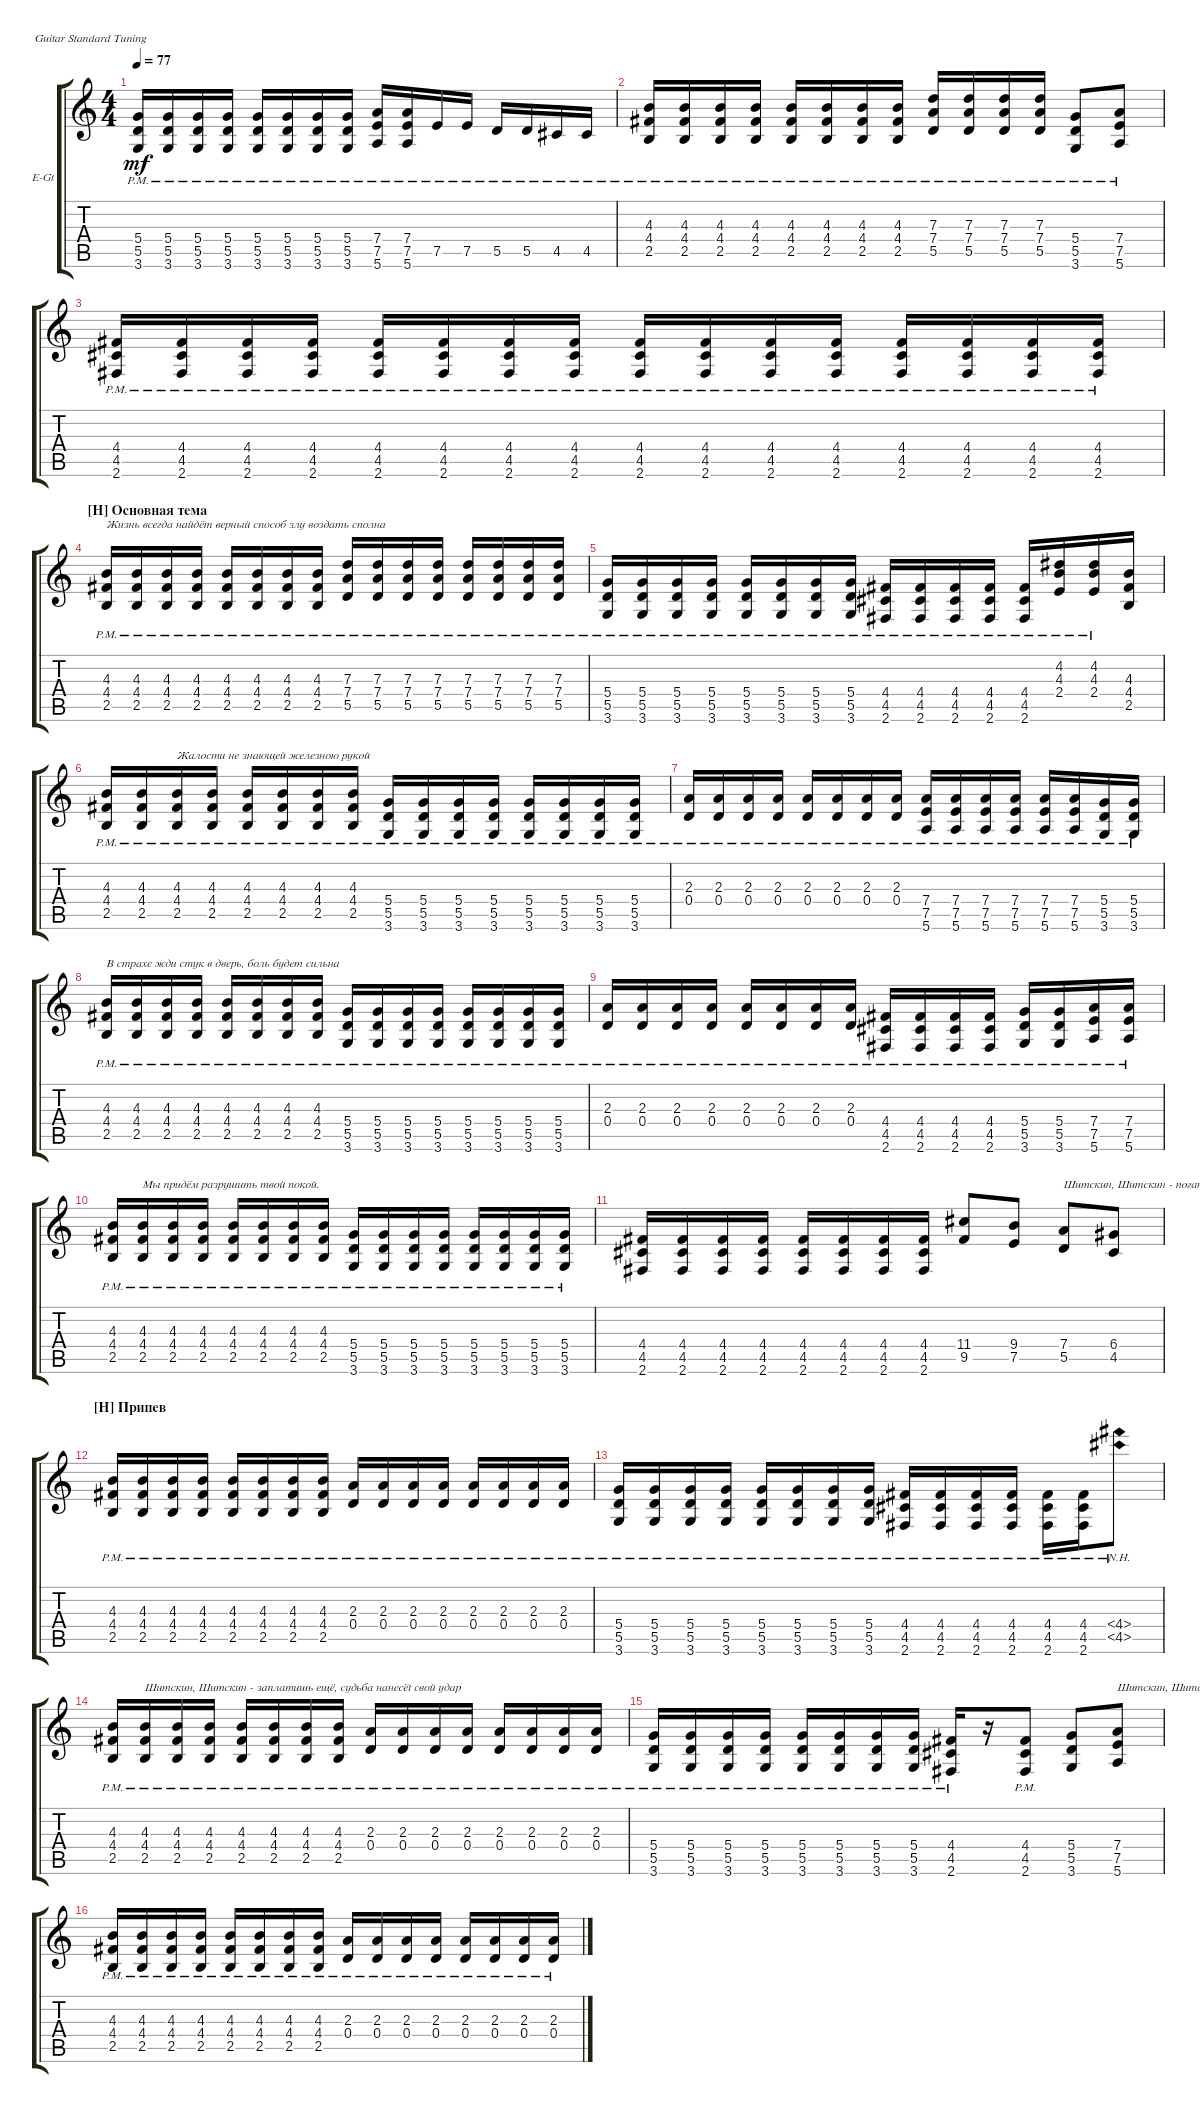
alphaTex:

\bracketExtendMode groupsimilarinstruments
\firstSystemTrackNameOrientation horizontal
\otherSystemsTrackNameOrientation horizontal
\track ("Guitar" "E-Gt") {instrument distortionguitar}
\staff {score tabs}
\tuning (E4 B3 G3 D3 A2 E2)
\ts (4 4)
\tempo 77
\clef g2
\ks c
(3.6{pm} 5.5{pm} 5.4{pm}).16{dy mf} (3.6{pm} 5.5{pm} 5.4{pm}).16 (3.6{pm} 5.5{pm} 5.4{pm}).16 (3.6{pm} 5.5{pm} 5.4{pm}).16 (3.6{pm} 5.5{pm} 5.4{pm}).16 (3.6{pm} 5.5{pm} 5.4{pm}).16 (3.6{pm} 5.5{pm} 5.4{pm}).16 (3.6{pm} 5.5{pm} 5.4{pm}).16 (5.6{pm} 7.5{pm} 7.4{pm}).16 (5.6{pm} 7.5{pm} 7.4{pm}).16 7.5{pm}.16 7.5{pm}.16 5.5{pm}.16 5.5{pm}.16 4.5{pm}.16 4.5{pm}.16 |
(2.5{pm} 4.4{pm} 4.3{pm}).16 (2.5{pm} 4.4{pm} 4.3{pm}).16 (2.5{pm} 4.4{pm} 4.3{pm}).16 (2.5{pm} 4.4{pm} 4.3{pm}).16 (2.5{pm} 4.4{pm} 4.3{pm}).16 (2.5{pm} 4.4{pm} 4.3{pm}).16 (2.5{pm} 4.4{pm} 4.3{pm}).16 (2.5{pm} 4.4{pm} 4.3{pm}).16 (5.5{pm} 7.4{pm} 7.3{pm}).16 (5.5{pm} 7.4{pm} 7.3{pm}).16 (5.5{pm} 7.4{pm} 7.3{pm}).16 (5.5{pm} 7.4{pm} 7.3{pm}).16 (5.5{pm} 5.4{pm} 3.6).8 (7.5{pm} 7.4{pm} 5.6).8 |
(2.6{pm} 4.5{pm} 4.4{pm}).16 (2.6{pm} 4.4{pm} 4.5{pm}).16 (2.6{pm} 4.5{pm} 4.4{pm}).16 (2.6{pm} 4.4{pm} 4.5{pm}).16 (2.6{pm} 4.5{pm} 4.4{pm}).16 (2.6{pm} 4.4{pm} 4.5{pm}).16 (2.6{pm} 4.5{pm} 4.4{pm}).16 (2.6{pm} 4.4{pm} 4.5{pm}).16 (2.6{pm} 4.5{pm} 4.4{pm}).16 (2.6{pm} 4.4{pm} 4.5{pm}).16 (2.6{pm} 4.5{pm} 4.4{pm}).16 (2.6{pm} 4.4{pm} 4.5{pm}).16 (2.6{pm} 4.5{pm} 4.4{pm}).16 (2.6{pm} 4.4{pm} 4.5{pm}).16 (2.6{pm} 4.5{pm} 4.4{pm}).16 (2.6{pm} 4.4{pm} 4.5{pm}).16 |
\section ("H" "Основная тема")
(2.5{pm} 4.4{pm} 4.3{pm}).16{txt "Жизнь всегда найдёт верный способ злу воздать сполна"} (2.5{pm} 4.4{pm} 4.3{pm}).16 (2.5{pm} 4.4{pm} 4.3{pm}).16 (2.5{pm} 4.4{pm} 4.3{pm}).16 (2.5{pm} 4.4{pm} 4.3{pm}).16 (2.5{pm} 4.4{pm} 4.3{pm}).16 (2.5{pm} 4.4{pm} 4.3{pm}).16 (2.5{pm} 4.4{pm} 4.3{pm}).16 (5.5{pm} 7.4{pm} 7.3{pm}).16 (5.5{pm} 7.4{pm} 7.3{pm}).16 (5.5{pm} 7.4{pm} 7.3{pm}).16 (5.5{pm} 7.4{pm} 7.3{pm}).16 (5.5{pm} 7.4{pm} 7.3{pm}).16 (5.5{pm} 7.4{pm} 7.3{pm}).16 (5.5{pm} 7.4{pm} 7.3{pm}).16 (5.5{pm} 7.4{pm} 7.3{pm}).16 |
(3.6{pm} 5.5{pm} 5.4{pm}).16 (3.6{pm} 5.5{pm} 5.4{pm}).16 (3.6{pm} 5.5{pm} 5.4{pm}).16 (3.6{pm} 5.5{pm} 5.4{pm}).16 (3.6{pm} 5.5{pm} 5.4{pm}).16 (3.6{pm} 5.5{pm} 5.4{pm}).16 (3.6{pm} 5.5{pm} 5.4{pm}).16 (3.6{pm} 5.5{pm} 5.4{pm}).16 (2.6{pm} 4.5{pm} 4.4{pm}).16 (2.6{pm} 4.4{pm} 4.5{pm}).16 (2.6{pm} 4.5{pm} 4.4{pm}).16 (2.6{pm} 4.4{pm} 4.5{pm}).16 (2.6{pm} 4.5{pm} 4.4{pm}).16 (2.4{pm} 4.3 4.2).16 (2.4{pm} 4.3 4.2).16 (2.5 4.4 4.3).16 |
(2.5{pm} 4.4{pm} 4.3{pm}).16 (2.5{pm} 4.4{pm} 4.3{pm}).16 (2.5{pm} 4.4{pm} 4.3{pm}).16{txt "Жалости не знающей железною рукой"} (2.5{pm} 4.4{pm} 4.3{pm}).16 (2.5{pm} 4.4{pm} 4.3{pm}).16 (2.5{pm} 4.4{pm} 4.3{pm}).16 (2.5{pm} 4.4{pm} 4.3{pm}).16 (2.5{pm} 4.4{pm} 4.3{pm}).16 (3.6{pm} 5.5{pm} 5.4{pm}).16 (3.6{pm} 5.5{pm} 5.4{pm}).16 (3.6{pm} 5.5{pm} 5.4{pm}).16 (3.6{pm} 5.5{pm} 5.4{pm}).16 (3.6{pm} 5.5{pm} 5.4{pm}).16 (3.6{pm} 5.5{pm} 5.4{pm}).16 (3.6{pm} 5.5{pm} 5.4{pm}).16 (3.6{pm} 5.5{pm} 5.4{pm}).16 |
(0.4{pm} 2.3{pm}).16 (0.4{pm} 2.3{pm}).16 (0.4{pm} 2.3{pm}).16 (0.4{pm} 2.3{pm}).16 (0.4{pm} 2.3{pm}).16 (0.4{pm} 2.3{pm}).16 (0.4{pm} 2.3{pm}).16 (0.4{pm} 2.3{pm}).16 (5.6{pm} 7.5{pm} 7.4{pm}).16 (5.6{pm} 7.5{pm} 7.4{pm}).16 (5.6{pm} 7.5{pm} 7.4{pm}).16 (5.6{pm} 7.5{pm} 7.4{pm}).16 (5.6{pm} 7.5{pm} 7.4{pm}).16 (5.6{pm} 7.5{pm} 7.4{pm}).16 (3.6{pm} 5.5{pm} 5.4{pm}).16 (3.6{pm} 5.5{pm} 5.4{pm}).16 |
(2.5{pm} 4.4{pm} 4.3{pm}).16{txt "В страхе жди стук в дверь, боль будет сильна"} (2.5{pm} 4.4{pm} 4.3{pm}).16 (2.5{pm} 4.4{pm} 4.3{pm}).16 (2.5{pm} 4.4{pm} 4.3{pm}).16 (2.5{pm} 4.4{pm} 4.3{pm}).16 (2.5{pm} 4.4{pm} 4.3{pm}).16 (2.5{pm} 4.4{pm} 4.3{pm}).16 (2.5{pm} 4.4{pm} 4.3{pm}).16 (3.6{pm} 5.5{pm} 5.4{pm}).16 (3.6{pm} 5.5{pm} 5.4{pm}).16 (3.6{pm} 5.5{pm} 5.4{pm}).16 (3.6{pm} 5.5{pm} 5.4{pm}).16 (3.6{pm} 5.5{pm} 5.4{pm}).16 (3.6{pm} 5.5{pm} 5.4{pm}).16 (3.6{pm} 5.5{pm} 5.4{pm}).16 (3.6{pm} 5.5{pm} 5.4{pm}).16 |
(0.4{pm} 2.3{pm}).16 (0.4{pm} 2.3{pm}).16 (0.4{pm} 2.3{pm}).16 (0.4{pm} 2.3{pm}).16 (0.4{pm} 2.3{pm}).16 (0.4{pm} 2.3{pm}).16 (0.4{pm} 2.3{pm}).16 (0.4{pm} 2.3{pm}).16 (2.6{pm} 4.5{pm} 4.4{pm}).16 (2.6{pm} 4.4{pm} 4.5{pm}).16 (2.6{pm} 4.5{pm} 4.4{pm}).16 (2.6{pm} 4.4{pm} 4.5{pm}).16 (3.6{pm} 5.5{pm} 5.4{pm}).16 (3.6{pm} 5.4{pm} 5.5{pm}).16 (5.6{pm} 7.5{pm} 7.4{pm}).16 (5.6{pm} 7.4{pm} 7.5{pm}).16 |
(2.5{pm} 4.4{pm} 4.3{pm}).16 (2.5{pm} 4.4{pm} 4.3{pm}).16{txt "Мы придём разрушить твой покой. "} (2.5{pm} 4.4{pm} 4.3{pm}).16 (2.5{pm} 4.4{pm} 4.3{pm}).16 (2.5{pm} 4.4{pm} 4.3{pm}).16 (2.5{pm} 4.4{pm} 4.3{pm}).16 (2.5{pm} 4.4{pm} 4.3{pm}).16 (2.5{pm} 4.4{pm} 4.3{pm}).16 (3.6{pm} 5.5{pm} 5.4{pm}).16 (3.6{pm} 5.5{pm} 5.4{pm}).16 (3.6{pm} 5.5{pm} 5.4{pm}).16 (3.6{pm} 5.5{pm} 5.4{pm}).16 (3.6{pm} 5.5{pm} 5.4{pm}).16 (3.6{pm} 5.5{pm} 5.4{pm}).16 (3.6{pm} 5.5{pm} 5.4{pm}).16 (3.6{pm} 5.5{pm} 5.4{pm}).16 |
(2.6 4.5 4.4).16 (2.6 4.5 4.4).16 (2.6 4.5 4.4).16 (2.6 4.5 4.4).16 (2.6 4.5 4.4).16 (2.6 4.5 4.4).16 (2.6 4.5 4.4).16 (2.6 4.5 4.4).16 (9.5 11.4).8 (7.5 9.4).8 (5.5 7.4).8{txt "Шитскин, Шитскин - поганая тварь, дрожи под заслуженной карой"} (4.5 6.4).8 |
\section ("H" "Припев")
(2.5{pm} 4.4{pm} 4.3{pm}).16 (2.5{pm} 4.4{pm} 4.3{pm}).16 (2.5{pm} 4.4{pm} 4.3{pm}).16 (2.5{pm} 4.4{pm} 4.3{pm}).16 (2.5{pm} 4.4{pm} 4.3{pm}).16 (2.5{pm} 4.4{pm} 4.3{pm}).16 (2.5{pm} 4.4{pm} 4.3{pm}).16 (2.5{pm} 4.4{pm} 4.3{pm}).16 (0.4{pm} 2.3{pm}).16 (0.4{pm} 2.3{pm}).16 (0.4{pm} 2.3{pm}).16 (0.4{pm} 2.3{pm}).16 (0.4{pm} 2.3{pm}).16 (0.4{pm} 2.3{pm}).16 (0.4{pm} 2.3{pm}).16 (0.4{pm} 2.3{pm}).16 |
(3.6{pm} 5.5{pm} 5.4{pm}).16 (3.6{pm} 5.5{pm} 5.4{pm}).16 (3.6{pm} 5.5{pm} 5.4{pm}).16 (3.6{pm} 5.5{pm} 5.4{pm}).16 (3.6{pm} 5.5{pm} 5.4{pm}).16 (3.6{pm} 5.5{pm} 5.4{pm}).16 (3.6{pm} 5.5{pm} 5.4{pm}).16 (3.6{pm} 5.5{pm} 5.4{pm}).16 (2.6{pm} 4.5{pm} 4.4{pm}).16 (2.6{pm} 4.4{pm} 4.5{pm}).16 (2.6{pm} 4.5{pm} 4.4{pm}).16 (2.6{pm} 4.4{pm} 4.5{pm}).16 (2.6{pm} 4.5{pm} 4.4{pm}).16 (2.6{pm} 4.4{pm} 4.5{pm}).16 (4.4{nh pm} 4.5{nh pm}).8 |
(2.5{pm} 4.4{pm} 4.3{pm}).16 (2.5{pm} 4.4{pm} 4.3{pm}).16{txt "Шитскин, Шитскин - заплатишь ещё, судьба нанесёt свой удар"} (2.5{pm} 4.4{pm} 4.3{pm}).16 (2.5{pm} 4.4{pm} 4.3{pm}).16 (2.5{pm} 4.4{pm} 4.3{pm}).16 (2.5{pm} 4.4{pm} 4.3{pm}).16 (2.5{pm} 4.4{pm} 4.3{pm}).16 (2.5{pm} 4.4{pm} 4.3{pm}).16 (0.4{pm} 2.3{pm}).16 (0.4{pm} 2.3{pm}).16 (0.4{pm} 2.3{pm}).16 (0.4{pm} 2.3{pm}).16 (0.4{pm} 2.3{pm}).16 (0.4{pm} 2.3{pm}).16 (0.4{pm} 2.3{pm}).16 (0.4{pm} 2.3{pm}).16 |
(3.6{pm} 5.5{pm} 5.4{pm}).16 (3.6{pm} 5.5{pm} 5.4{pm}).16 (3.6{pm} 5.5{pm} 5.4{pm}).16 (3.6{pm} 5.5{pm} 5.4{pm}).16 (3.6{pm} 5.5{pm} 5.4{pm}).16 (3.6{pm} 5.5{pm} 5.4{pm}).16 (3.6{pm} 5.5{pm} 5.4{pm}).16 (3.6{pm} 5.5{pm} 5.4{pm}).16 (2.6{pm} 4.5{pm} 4.4{pm}).16 r.16 (4.4{pm} 4.5{pm} 2.6).8 (3.6 5.5 5.4).8 (5.6 7.4 7.5).8{txt "Шитскин, Шитскин, итог подведён - вина оказалась немалой"} |
(2.5{pm} 4.4{pm} 4.3{pm}).16 (2.5{pm} 4.4{pm} 4.3{pm}).16 (2.5{pm} 4.4{pm} 4.3{pm}).16 (2.5{pm} 4.4{pm} 4.3{pm}).16 (2.5{pm} 4.4{pm} 4.3{pm}).16 (2.5{pm} 4.4{pm} 4.3{pm}).16 (2.5{pm} 4.4{pm} 4.3{pm}).16 (2.5{pm} 4.4{pm} 4.3{pm}).16 (0.4{pm} 2.3{pm}).16 (0.4{pm} 2.3{pm}).16 (0.4{pm} 2.3{pm}).16 (0.4{pm} 2.3{pm}).16 (0.4{pm} 2.3{pm}).16 (0.4{pm} 2.3{pm}).16 (0.4{pm} 2.3{pm}).16 (0.4{pm} 2.3{pm}).16
